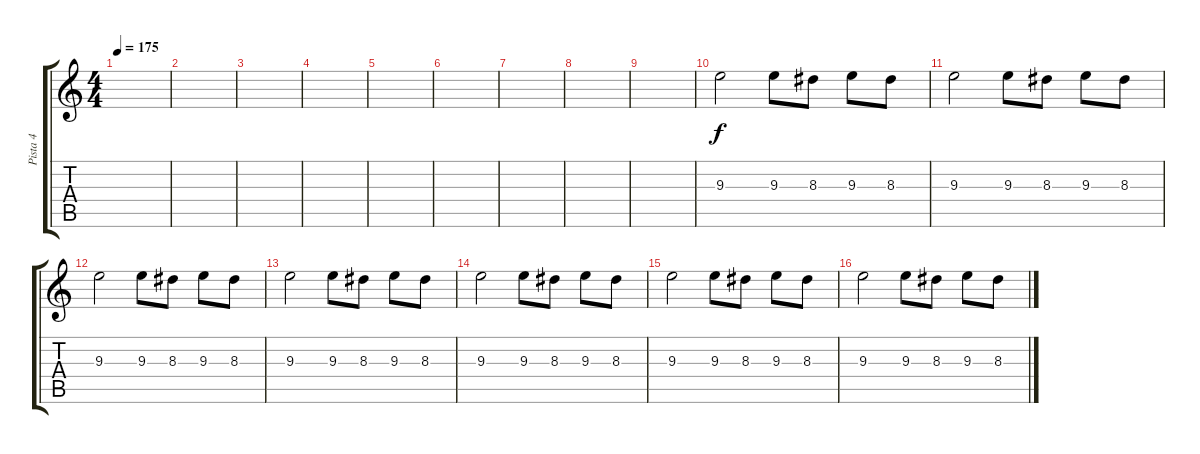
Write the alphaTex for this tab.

\track ("Pista 4" "Pista 4") {instrument distortionguitar}
\staff {score tabs}
\tuning (E4 B3 G3 D3 A2 E2) {hide}
\ts (4 4)
\tempo 175
\clef g2
\ks c
|
|
|
|
|
|
|
|
|
9.3.2{volume 10 instrument electricguitarmuted} 9.3.8 8.3.8 9.3.8 8.3.8 |
9.3.2 9.3.8 8.3.8 9.3.8 8.3.8 |
9.3.2 9.3.8 8.3.8 9.3.8 8.3.8 |
9.3.2 9.3.8 8.3.8 9.3.8 8.3.8 |
9.3.2 9.3.8 8.3.8 9.3.8 8.3.8 |
9.3.2 9.3.8 8.3.8 9.3.8 8.3.8 |
9.3.2 9.3.8 8.3.8 9.3.8 8.3.8
